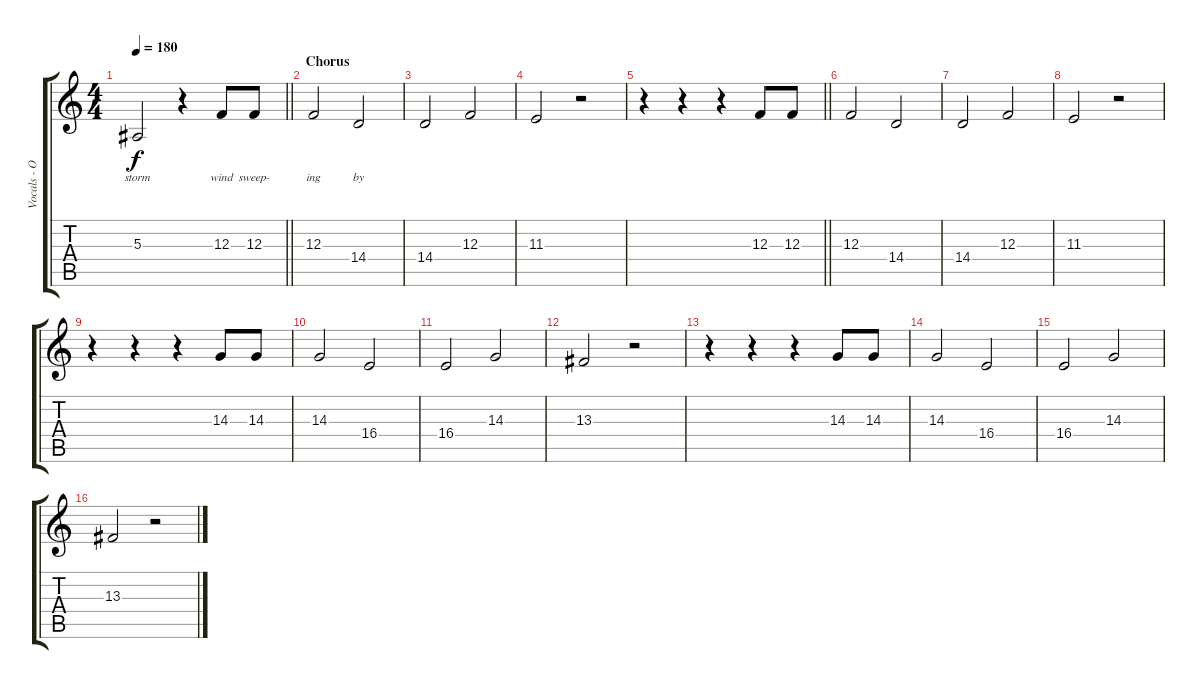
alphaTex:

\track ("Vocals - Olliver Twisted" "Vocals - O") {instrument clarinet}
\staff {score tabs}
\tuning (D4 A3 F3 C3 G2 D2) {hide}
\ts (4 4)
\tempo 180
\clef g2
\barLineRight lightlight
\ks c
5.3.2{lyrics (0 "storm") lyrics (1 "") lyrics (2 "") lyrics (3 "") lyrics (4 "") dy f} r.4 12.3.8{lyrics (0 "wind") lyrics (1 "") lyrics (2 "") lyrics (3 "") lyrics (4 "")} 12.3.8{lyrics (0 "sweep-") lyrics (1 "") lyrics (2 "") lyrics (3 "") lyrics (4 "")} |
\section ("" "Chorus")
12.3.2{lyrics (0 "ing") lyrics (1 "") lyrics (2 "") lyrics (3 "") lyrics (4 "")} 14.4.2{lyrics (0 "by") lyrics (1 "") lyrics (2 "") lyrics (3 "") lyrics (4 "")} |
14.4.2 12.3.2 |
11.3.2 r.2 |
\barLineRight lightlight
r.4 r.4 r.4 12.3.8 12.3.8 |
12.3.2 14.4.2 |
14.4.2 12.3.2 |
11.3.2 r.2 |
r.4 r.4 r.4 14.3.8 14.3.8 |
14.3.2 16.4.2 |
16.4.2 14.3.2 |
13.3.2 r.2 |
r.4 r.4 r.4 14.3.8 14.3.8 |
14.3.2 16.4.2 |
16.4.2 14.3.2 |
13.3.2 r.2
